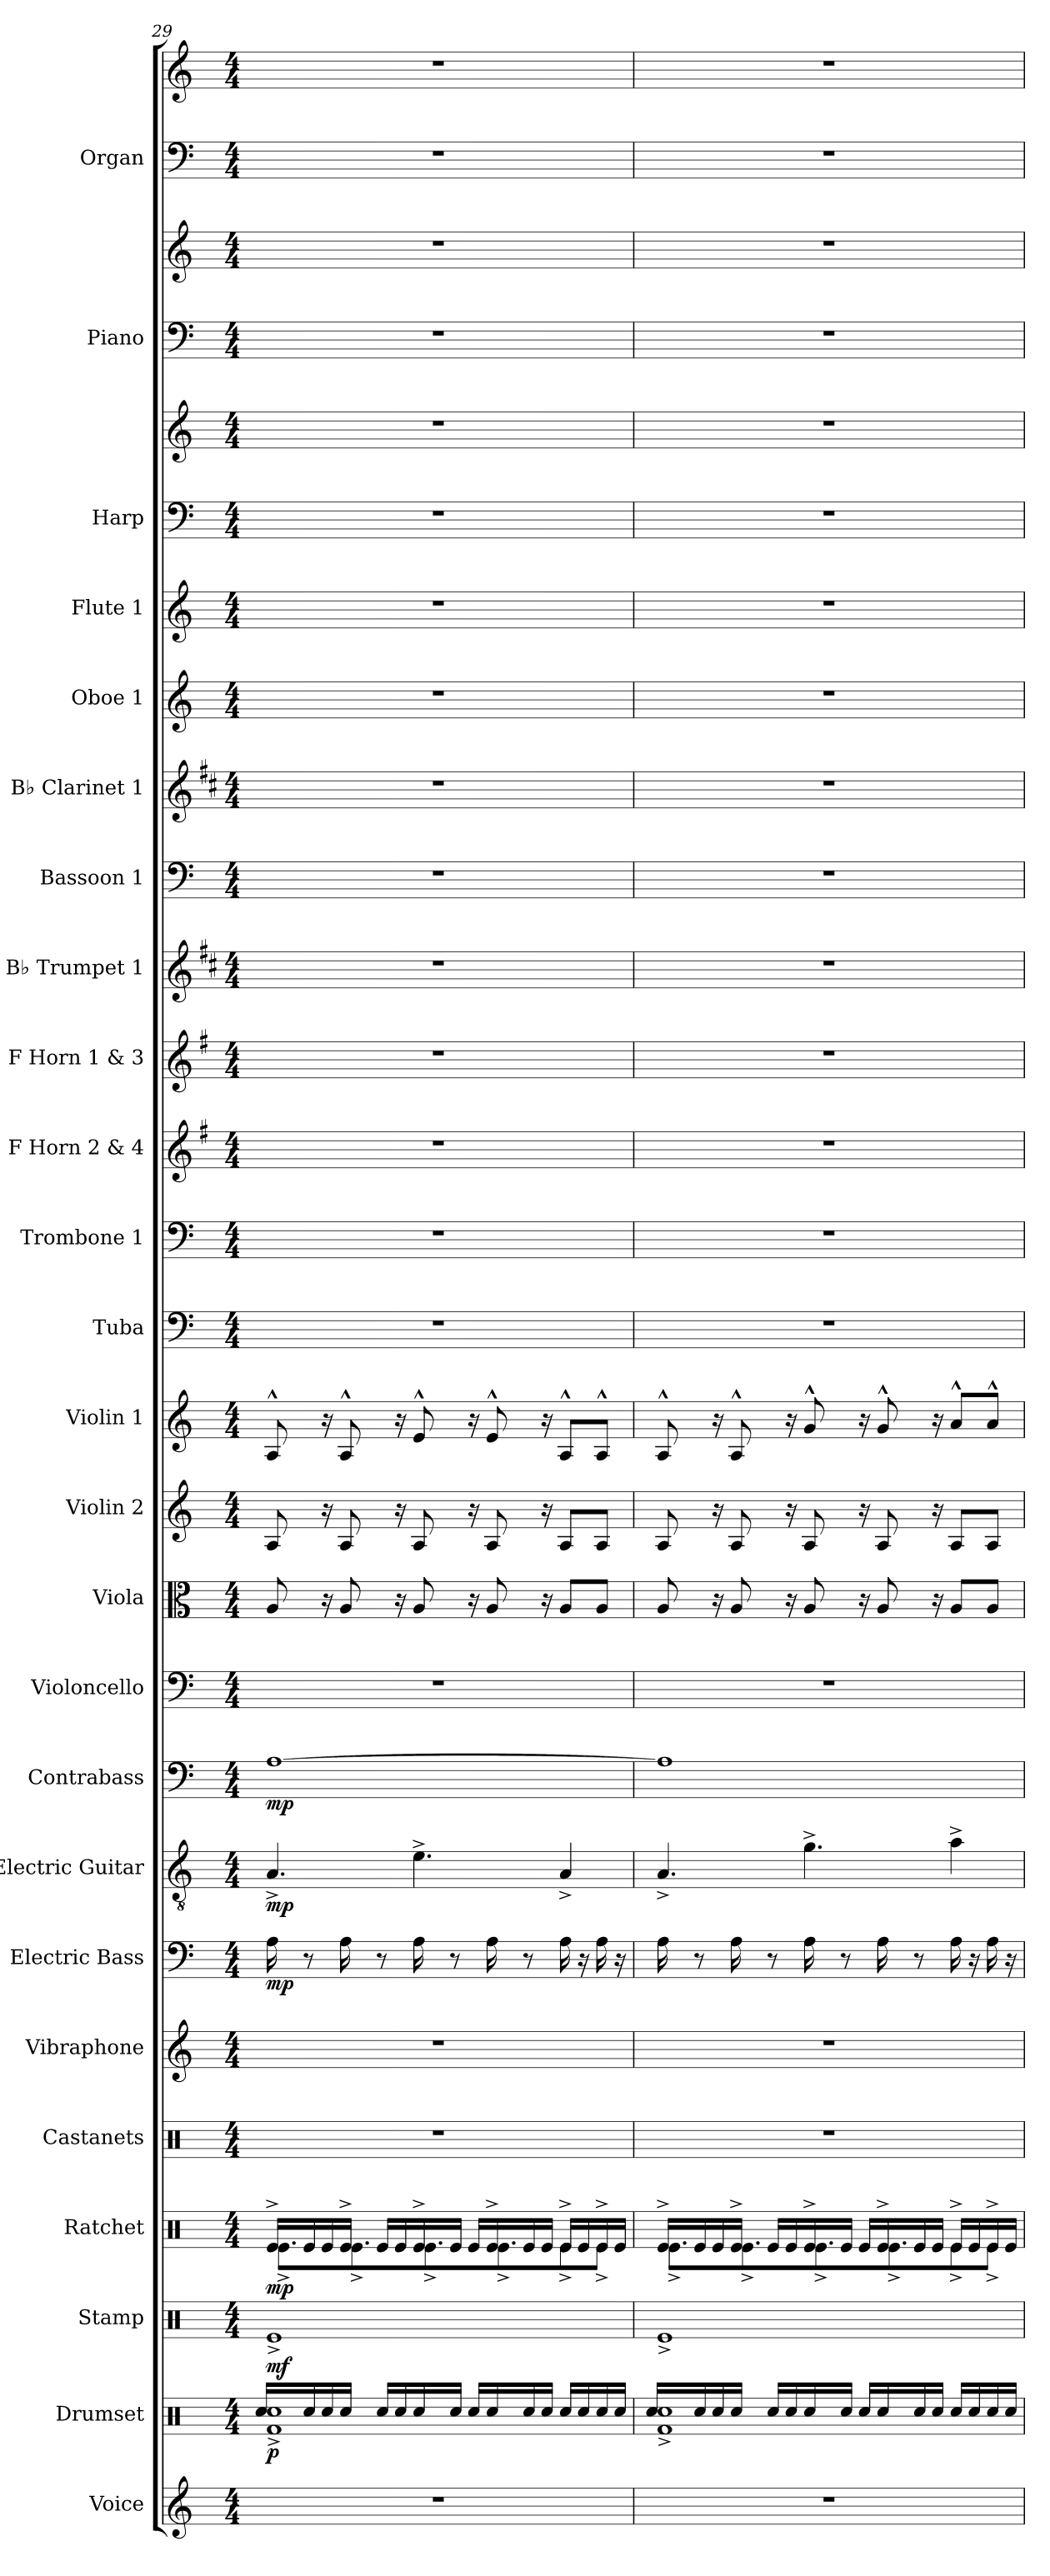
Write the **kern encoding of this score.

**kern	**kern	**dynam	**kern	**dynam	**kern	**dynam	**kern	**kern	**kern	**dynam	**kern	**dynam	**kern	**dynam	**kern	**kern	**kern	**kern	**kern	**kern	**kern	**kern	**kern	**kern	**kern	**kern	**kern	**kern	**kern	**kern	**kern	**kern	**kern
*part25	*part24	*part24	*part23	*part23	*part22	*part22	*part21	*part20	*part19	*part19	*part18	*part18	*part17	*part17	*part16	*part15	*part14	*part13	*part12	*part11	*part10	*part9	*part8	*part7	*part6	*part5	*part4	*part3	*part3	*part2	*part2	*part1	*part1
*staff28	*staff27	*staff27	*staff26	*staff26	*staff25	*staff25	*staff24	*staff23	*staff22	*staff22	*staff21	*staff21	*staff20	*staff20	*staff19	*staff18	*staff17	*staff16	*staff15	*staff14	*staff13	*staff12	*staff11	*staff10	*staff9	*staff8	*staff7	*staff6	*staff5	*staff4	*staff3	*staff2	*staff1
*I"Voice	*I"Drumset	*	*I"Stamp	*	*I"Ratchet	*	*I"Castanets	*I"Vibraphone	*I"Electric Bass	*	*I"Electric Guitar	*	*I"Contrabass	*	*I"Violoncello	*I"Viola	*I"Violin 2	*I"Violin 1	*I"Tuba	*I"Trombone 1	*I"F Horn 2 &amp; 4	*I"F Horn 1 &amp; 3	*I"B♭ Trumpet 1	*I"Bassoon 1	*I"B♭ Clarinet 1	*I"Oboe 1	*I"Flute 1	*I"Harp	*	*I"Piano	*	*I"Organ	*
*I'Vo.	*I'Drs.	*	*I'Sta.	*	*I'Rat.	*	*I'Cst.	*I'Vib.	*I'El. B.	*	*I'El. Guit.	*	*I'Cb.	*	*I'Vc.	*I'Vla.	*I'Vln. 2	*I'Vln. 1	*I'Tba.	*I'Tbn. 1	*I'F Hn. 2 4	*I'F Hn. 1 3	*I'B♭ Tpt. 1	*I'Bsn. 1	*I'B♭ Cl. 1	*I'Ob. 1	*I'Fl. 1	*I'Hrp.	*	*I'Pno.	*	*I'Org.	*
*clefG2	*clefX	*	*clefX	*	*clefX	*	*clefX	*clefG2	*clefF4	*	*clefGv2	*	*clefF4	*	*clefF4	*clefC3	*clefG2	*clefG2	*clefF4	*clefF4	*clefG2	*clefG2	*clefG2	*clefF4	*clefG2	*clefG2	*clefG2	*clefF4	*clefG2	*clefF4	*clefG2	*clefF4	*clefG2
*	*	*	*	*	*	*	*	*	*ITrd7c12	*	*	*	*ITrd7c12	*	*	*	*	*	*	*	*ITrd4c7	*ITrd4c7	*ITrd1c2	*	*ITrd1c2	*	*	*	*	*	*	*	*
*k[]	*k[]	*	*k[]	*	*k[]	*	*k[]	*k[]	*k[]	*	*k[]	*	*k[]	*	*k[]	*k[]	*k[]	*k[]	*k[]	*k[]	*k[]	*k[]	*k[]	*k[]	*k[]	*k[]	*k[]	*k[]	*k[]	*k[]	*k[]	*k[]	*k[]
*M4/4	*M4/4	*	*M4/4	*	*M4/4	*	*M4/4	*M4/4	*M4/4	*	*M4/4	*	*M4/4	*	*M4/4	*M4/4	*M4/4	*M4/4	*M4/4	*M4/4	*M4/4	*M4/4	*M4/4	*M4/4	*M4/4	*M4/4	*M4/4	*M4/4	*M4/4	*M4/4	*M4/4	*M4/4	*M4/4
=29	=29	=29	=29	=29	=29	=29	=29	=29	=29	=29	=29	=29	=29	=29	=29	=29	=29	=29	=29	=29	=29	=29	=29	=29	=29	=29	=29	=29	=29	=29	=29	=29	=29
*	*^	*	*	*	*^	*	*	*	*	*	*	*	*	*	*	*	*	*	*	*	*	*	*	*	*	*	*	*	*	*	*	*	*
*	*	*^	*	*	*	*	*	*	*	*	*	*	*	*	*	*	*	*	*	*	*	*	*	*	*	*	*	*	*	*	*	*	*	*	*
!	!	!	!	!LO:DY:b	!	!LO:DY:b	!	!	!LO:DY:b	!	!	!	!LO:DY:b	!	!LO:DY:b	!	!LO:DY:b	!	!	!	!	!	!	!	!	!	!	!	!	!	!	!	!	!	!	!
1r	1Rcc	1Rf^	16Rcc/LL	p	1Re^	mf	16Re^/LL	8.Re^\L	mp	1r	1r	16AA\	mp	4.A^/	mp	[1AA	mp	1r	8A/	8A/	8A^^/	1r	1r	1r	1r	1r	1r	1r	1r	1r	1r	1r	1r	1r	1r	1r
.	.	.	16Rcc/	.	.	.	16Re/	.	.	.	.	8r	.	.	.	.	.	.	.	.	.	.	.	.	.	.	.	.	.	.	.	.	.	.	.	.
.	.	.	16Rcc/	.	.	.	16Re/	.	.	.	.	.	.	.	.	.	.	.	16r	16r	16r	.	.	.	.	.	.	.	.	.	.	.	.	.	.	.
.	.	.	16Rcc/JJ	.	.	.	16Re^/JJ	8.Re^\	.	.	.	16AA\	.	.	.	.	.	.	8A/	8A/	8A^^/	.	.	.	.	.	.	.	.	.	.	.	.	.	.	.
.	.	.	16Rcc/LL	.	.	.	16Re/LL	.	.	.	.	8r	.	.	.	.	.	.	.	.	.	.	.	.	.	.	.	.	.	.	.	.	.	.	.	.
.	.	.	16Rcc/	.	.	.	16Re/	.	.	.	.	.	.	.	.	.	.	.	16r	16r	16r	.	.	.	.	.	.	.	.	.	.	.	.	.	.	.
.	.	.	16Rcc/	.	.	.	16Re^/	8.Re^\	.	.	.	16AA\	.	4.e^\	.	.	.	.	8A/	8A/	8e^^/	.	.	.	.	.	.	.	.	.	.	.	.	.	.	.
.	.	.	16Rcc/JJ	.	.	.	16Re/JJ	.	.	.	.	8r	.	.	.	.	.	.	.	.	.	.	.	.	.	.	.	.	.	.	.	.	.	.	.	.
.	.	.	16Rcc/LL	.	.	.	16Re/LL	.	.	.	.	.	.	.	.	.	.	.	16r	16r	16r	.	.	.	.	.	.	.	.	.	.	.	.	.	.	.
.	.	.	16Rcc/	.	.	.	16Re^/	8.Re^\	.	.	.	16AA\	.	.	.	.	.	.	8A/	8A/	8e^^/	.	.	.	.	.	.	.	.	.	.	.	.	.	.	.
.	.	.	16Rcc/	.	.	.	16Re/	.	.	.	.	8r	.	.	.	.	.	.	.	.	.	.	.	.	.	.	.	.	.	.	.	.	.	.	.	.
.	.	.	16Rcc/JJ	.	.	.	16Re/JJ	.	.	.	.	.	.	.	.	.	.	.	16r	16r	16r	.	.	.	.	.	.	.	.	.	.	.	.	.	.	.
.	.	.	16Rcc/LL	.	.	.	16Re^/LL	8Re^\	.	.	.	16AA\	.	4A^/	.	.	.	.	8A/L	8A/L	8A^^/L	.	.	.	.	.	.	.	.	.	.	.	.	.	.	.
.	.	.	16Rcc/	.	.	.	16Re/	.	.	.	.	16r	.	.	.	.	.	.	.	.	.	.	.	.	.	.	.	.	.	.	.	.	.	.	.	.
.	.	.	16Rcc/	.	.	.	16Re^/	8Re^\J	.	.	.	16AA\	.	.	.	.	.	.	8A/J	8A/J	8A^^/J	.	.	.	.	.	.	.	.	.	.	.	.	.	.	.
.	.	.	16Rcc/JJ	.	.	.	16Re/JJ	.	.	.	.	16r	.	.	.	.	.	.	.	.	.	.	.	.	.	.	.	.	.	.	.	.	.	.	.	.
=30	=30	=30	=30	=30	=30	=30	=30	=30	=30	=30	=30	=30	=30	=30	=30	=30	=30	=30	=30	=30	=30	=30	=30	=30	=30	=30	=30	=30	=30	=30	=30	=30	=30	=30	=30	=30
1r	1Rcc	1Rf^	16Rcc/LL	.	1Re^	.	16Re^/LL	8.Re^\L	.	1r	1r	16AA\	.	4.A^/	.	1AA]	.	1r	8A/	8A/	8A^^/	1r	1r	1r	1r	1r	1r	1r	1r	1r	1r	1r	1r	1r	1r	1r
.	.	.	16Rcc/	.	.	.	16Re/	.	.	.	.	8r	.	.	.	.	.	.	.	.	.	.	.	.	.	.	.	.	.	.	.	.	.	.	.	.
.	.	.	16Rcc/	.	.	.	16Re/	.	.	.	.	.	.	.	.	.	.	.	16r	16r	16r	.	.	.	.	.	.	.	.	.	.	.	.	.	.	.
.	.	.	16Rcc/JJ	.	.	.	16Re^/JJ	8.Re^\	.	.	.	16AA\	.	.	.	.	.	.	8A/	8A/	8A^^/	.	.	.	.	.	.	.	.	.	.	.	.	.	.	.
.	.	.	16Rcc/LL	.	.	.	16Re/LL	.	.	.	.	8r	.	.	.	.	.	.	.	.	.	.	.	.	.	.	.	.	.	.	.	.	.	.	.	.
.	.	.	16Rcc/	.	.	.	16Re/	.	.	.	.	.	.	.	.	.	.	.	16r	16r	16r	.	.	.	.	.	.	.	.	.	.	.	.	.	.	.
.	.	.	16Rcc/	.	.	.	16Re^/	8.Re^\	.	.	.	16AA\	.	4.g^\	.	.	.	.	8A/	8A/	8g^^/	.	.	.	.	.	.	.	.	.	.	.	.	.	.	.
.	.	.	16Rcc/JJ	.	.	.	16Re/JJ	.	.	.	.	8r	.	.	.	.	.	.	.	.	.	.	.	.	.	.	.	.	.	.	.	.	.	.	.	.
.	.	.	16Rcc/LL	.	.	.	16Re/LL	.	.	.	.	.	.	.	.	.	.	.	16r	16r	16r	.	.	.	.	.	.	.	.	.	.	.	.	.	.	.
.	.	.	16Rcc/	.	.	.	16Re^/	8.Re^\	.	.	.	16AA\	.	.	.	.	.	.	8A/	8A/	8g^^/	.	.	.	.	.	.	.	.	.	.	.	.	.	.	.
.	.	.	16Rcc/	.	.	.	16Re/	.	.	.	.	8r	.	.	.	.	.	.	.	.	.	.	.	.	.	.	.	.	.	.	.	.	.	.	.	.
.	.	.	16Rcc/JJ	.	.	.	16Re/JJ	.	.	.	.	.	.	.	.	.	.	.	16r	16r	16r	.	.	.	.	.	.	.	.	.	.	.	.	.	.	.
.	.	.	16Rcc/LL	.	.	.	16Re^/LL	8Re^\	.	.	.	16AA\	.	4a^\	.	.	.	.	8A/L	8A/L	8a^^/L	.	.	.	.	.	.	.	.	.	.	.	.	.	.	.
.	.	.	16Rcc/	.	.	.	16Re/	.	.	.	.	16r	.	.	.	.	.	.	.	.	.	.	.	.	.	.	.	.	.	.	.	.	.	.	.	.
.	.	.	16Rcc/	.	.	.	16Re^/	8Re^\J	.	.	.	16AA\	.	.	.	.	.	.	8A/J	8A/J	8a^^/J	.	.	.	.	.	.	.	.	.	.	.	.	.	.	.
.	.	.	16Rcc/JJ	.	.	.	16Re/JJ	.	.	.	.	16r	.	.	.	.	.	.	.	.	.	.	.	.	.	.	.	.	.	.	.	.	.	.	.	.
*	*v	*v	*v	*	*	*	*v	*v	*	*	*	*	*	*	*	*	*	*	*	*	*	*	*	*	*	*	*	*	*	*	*	*	*	*	*	*
=	=	=	=	=	=	=	=	=	=	=	=	=	=	=	=	=	=	=	=	=	=	=	=	=	=	=	=	=	=	=	=	=	=
*-	*-	*-	*-	*-	*-	*-	*-	*-	*-	*-	*-	*-	*-	*-	*-	*-	*-	*-	*-	*-	*-	*-	*-	*-	*-	*-	*-	*-	*-	*-	*-	*-	*-
